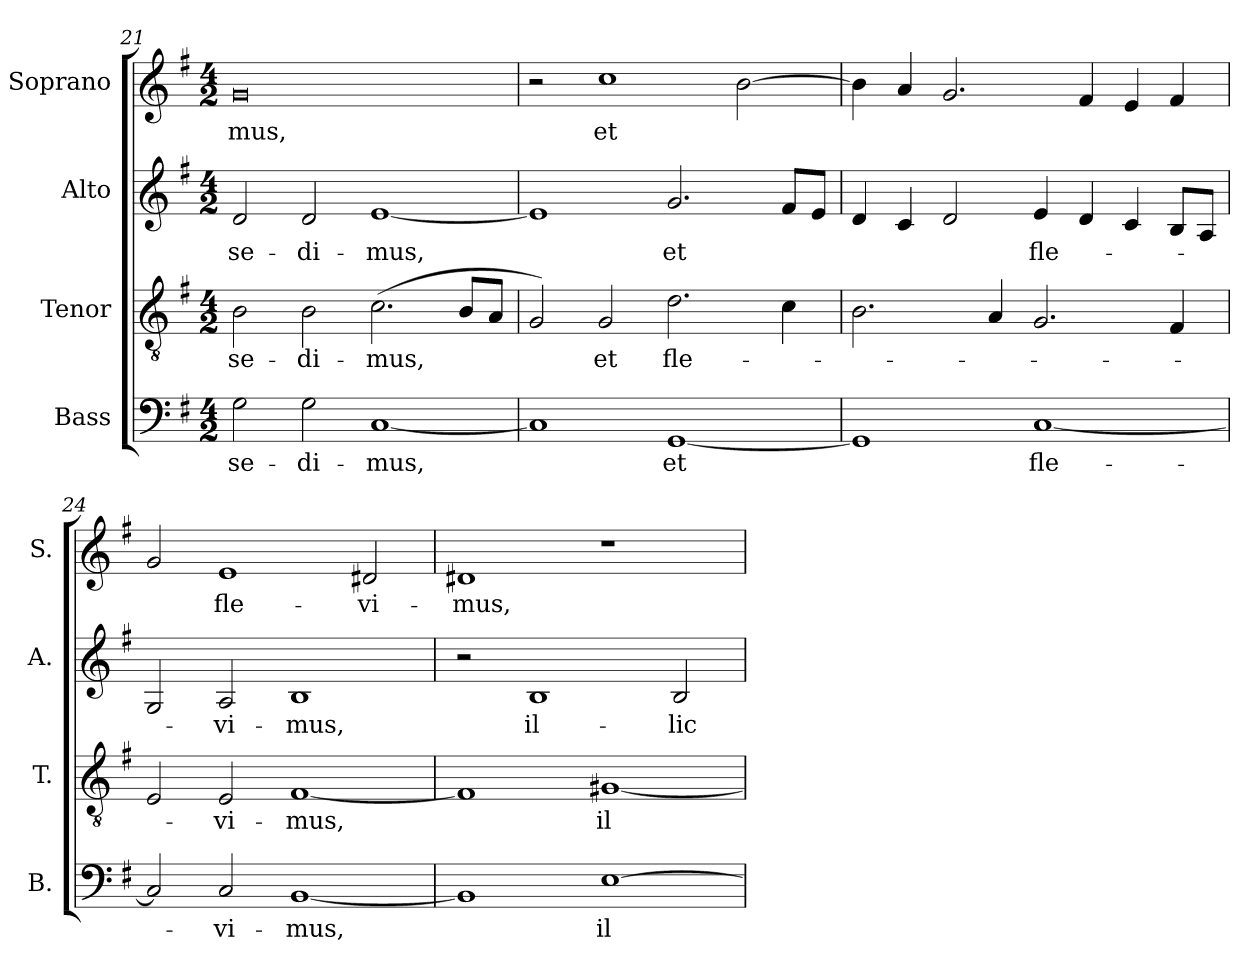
**kern	**text	**kern	**text	**kern	**text	**kern	**text
*part4	*part4	*part3	*part3	*part2	*part2	*part1	*part1
*staff4	*staff4	*staff3	*staff3	*staff2	*staff2	*staff1	*staff1
*I"Bass	*	*I"Tenor	*	*I"Alto	*	*I"Soprano	*
*I'B.	*	*I'T.	*	*I'A.	*	*I'S.	*
*clefF4	*	*clefGv2	*	*clefG2	*	*clefG2	*
*	*	*ITrd7c12	*	*	*	*	*
*k[f#]	*	*k[f#]	*	*k[f#]	*	*k[f#]	*
*G:	*	*G:	*	*G:	*	*G:	*
*M4/2	*	*M4/2	*	*M4/2	*	*M4/2	*
=21	=21	=21	=21	=21	=21	=21	=21
!	!LO:LY:b:color=#000000	!	!	!	!	!	!
!	!	!	!LO:LY:b:color=#000000	!	!	!	!
!	!	!	!	!	!LO:LY:b:color=#000000	!	!
!	!	!	!	!	!	!	!LO:LY:b:color=#000000
2Gi\	se-	2BBi\	se-	2di/	se-	0gi	-mus,
!	!LO:LY:b:color=#000000	!	!	!	!	!	!
!	!	!	!LO:LY:b:color=#000000	!	!	!	!
!	!	!	!	!	!LO:LY:b:color=#000000	!	!
2Gi\	-di-	2BBi\	-di-	2di/	-di-	.	.
!	!LO:LY:b:color=#000000	!	!	!	!	!	!
!	!	!	!LO:LY:b:color=#000000	!	!	!	!
!	!	!	!	!	!LO:LY:b:color=#000000	!	!
[1Ci	-mus,	(2.Ci\	-mus,	[1ei	-mus,	.	.
.	.	8BBi/L	.	.	.	.	.
.	.	8AAi/J	.	.	.	.	.
!!LO:PB:g=z
=22	=22	=22	=22	=22	=22	=22	=22
1Ci]	.	2GGi/)	.	1ei]	.	2r	.
!	!	!	!LO:LY:b:color=#000000	!	!	!	!
!	!	!	!	!	!	!	!LO:LY:b:color=#000000
.	.	2GGi/	et	.	.	1cci	et
!	!LO:LY:b:color=#000000	!	!	!	!	!	!
!	!	!	!LO:LY:b:color=#000000	!	!	!	!
!	!	!	!	!	!LO:LY:b:color=#000000	!	!
[1GGi	et	2.Di\	fle-	2.gi/	et	.	.
.	.	.	.	.	.	[2bi\	.
.	.	4Ci\	.	8f#i/L	.	.	.
.	.	.	.	8ei/J	.	.	.
=23	=23	=23	=23	=23	=23	=23	=23
1GGi]	.	2.BBi\	.	4di/	.	4bi\]	.
.	.	.	.	4ci/	.	4ai/	.
.	.	.	.	2di/	.	2.gi/	.
.	.	4AAi/	.	.	.	.	.
!	!LO:LY:b:color=#000000	!	!	!	!	!	!
!	!	!	!	!	!LO:LY:b:color=#000000	!	!
[1Ci	fle-	2.GGi/	.	4ei/	fle-	.	.
.	.	.	.	4di/	.	4f#i/	.
.	.	.	.	4ci/	.	4ei/	.
.	.	4FF#i/	.	8Bi/L	.	4f#i/	.
.	.	.	.	8Ai/J	.	.	.
=24	=24	=24	=24	=24	=24	=24	=24
2Ci/]	.	2EEi/	.	2Gi/	.	2gi/	.
!	!LO:LY:b:color=#000000	!	!	!	!	!	!
!	!	!	!LO:LY:b:color=#000000	!	!	!	!
!	!	!	!	!	!LO:LY:b:color=#000000	!	!
!	!	!	!	!	!	!	!LO:LY:b:color=#000000
2Ci/	-vi-	2EEi/	-vi-	2Ai/	-vi-	1ei	fle-
!	!LO:LY:b:color=#000000	!	!	!	!	!	!
!	!	!	!LO:LY:b:color=#000000	!	!	!	!
!	!	!	!	!	!LO:LY:b:color=#000000	!	!
[1BBi	-mus,	[1FF#i	-mus,	1Bi	-mus,	.	.
!	!	!	!	!	!	!	!LO:LY:b:color=#000000
.	.	.	.	.	.	2d#Xi/	-vi-
=25	=25	=25	=25	=25	=25	=25	=25
!	!	!	!	!	!	!	!LO:LY:b:color=#000000
1BBi]	.	1FF#i]	.	2r	.	1d#Xi	-mus,
!	!	!	!	!	!LO:LY:b:color=#000000	!	!
.	.	.	.	1Bi	il-	.	.
!	!LO:LY:b:color=#000000	!	!	!	!	!	!
!	!	!	!LO:LY:b:color=#000000	!	!	!	!
[1Ei	il-	[1GG#Xi	il-	.	.	1r	.
!	!	!	!	!	!LO:LY:b:color=#000000	!	!
.	.	.	.	2Bi/	-lic	.	.
=	=	=	=	=	=	=	=
*-	*-	*-	*-	*-	*-	*-	*-
